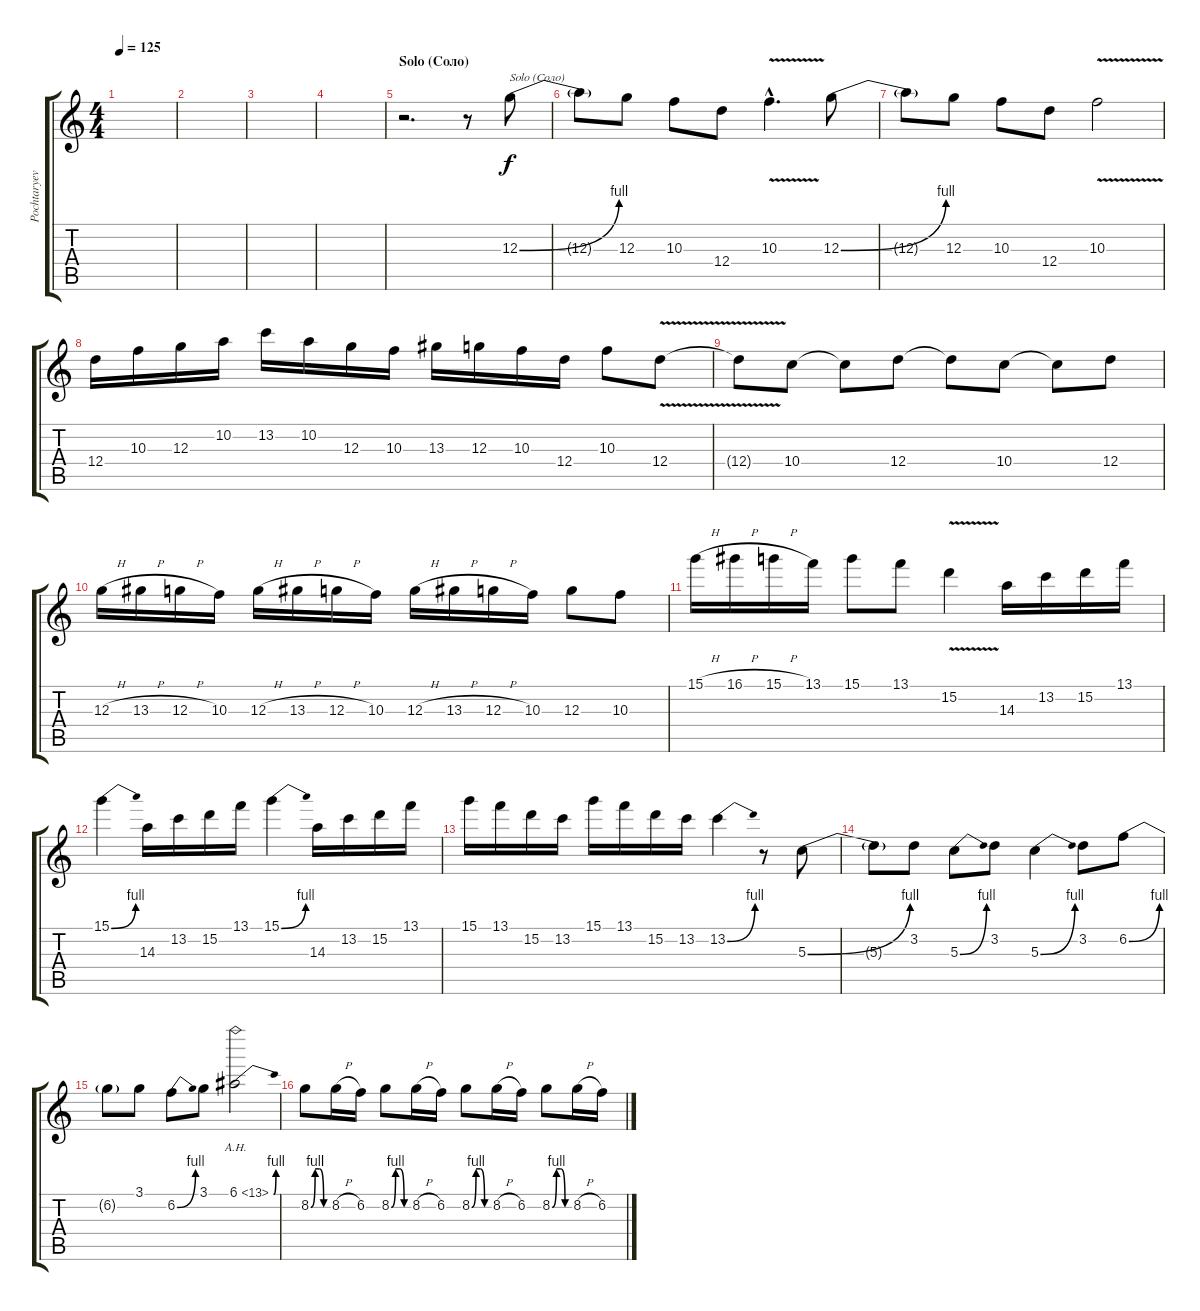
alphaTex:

\track ("Pochtaryev Evgeny (Почтарёв)" "Pochtaryev") {instrument overdrivenguitar}
\staff {score tabs}
\tuning (E4 B3 G3 D3 A2 E2) {hide}
\ts (4 4)
\tempo 125
\clef g2
\ks c
|
|
|
|
\section ("" "Solo (Соло)")
r.2{d} r.8 12.3{be (bend 0 0 60 4)}.8{txt "Solo (Соло)"} |
12.3{t}.8 12.3.8 10.3.8 12.4.8 10.3{v hac}.4{d} 12.3{be (bend 0 0 60 4)}.8 |
12.3{t}.8 12.3.8 10.3.8 12.4.8 10.3{v}.2 |
12.4.16 10.3.16 12.3.16 10.2.16 13.2.16 10.2.16 12.3.16 10.3.16 13.3.16 12.3.16 10.3.16 12.4.16 10.3.8 12.4{v}.8 |
12.4{t}.8 10.4.8 10.4{t}.8 12.4.8 12.4{t}.8 10.4.8 10.4{t}.8 12.4.8 |
12.3{h}.16 13.3{h}.16 12.3{h}.16 10.3.16 12.3{h}.16 13.3{h}.16 12.3{h}.16 10.3.16 12.3{h}.16 13.3{h}.16 12.3{h}.16 10.3.16 12.3.8 10.3.8 |
15.1{h}.16 16.1{h}.16 15.1{h}.16 13.1.16 15.1.8 13.1.8 15.2{v}.4 14.3.16 13.2.16 15.2.16 13.1.16 |
15.1{be (bend 0 0 60 4)}.4 14.3.16 13.2.16 15.2.16 13.1.16 15.1{be (bend 0 0 60 4)}.4 14.3.16 13.2.16 15.2.16 13.1.16 |
15.1.16 13.1.16 15.2.16 13.2.16 15.1.16 13.1.16 15.2.16 13.2.16 13.2{be (bend 0 0 60 4)}.4 r.8 5.3{be (bend 0 0 60 4)}.8 |
5.3{t}.8 3.2.8 5.3{be (bend 0 0 60 4)}.8 3.2.8 5.3{be (bend 0 0 60 4)}.4 3.2.8 6.2{be (bend 0 0 60 4)}.8 |
6.2{t}.8 3.1.8 6.2{be (bend 0 0 60 4)}.8 3.1.8 6.1{be (bend 0 0 60 4) ah 7}.2 |
8.2{be (custom 0 0 15 4 30 4 45 0 60 0)}.8 8.2{h}.16 6.2.16 8.2{be (custom 0 0 15 4 30 4 45 0 60 0)}.8 8.2{h}.16 6.2.16 8.2{be (custom 0 0 15 4 30 4 45 0 60 0)}.8 8.2{h}.16 6.2.16 8.2{be (custom 0 0 15 4 30 4 45 0 60 0)}.8 8.2{h}.16 6.2.16
